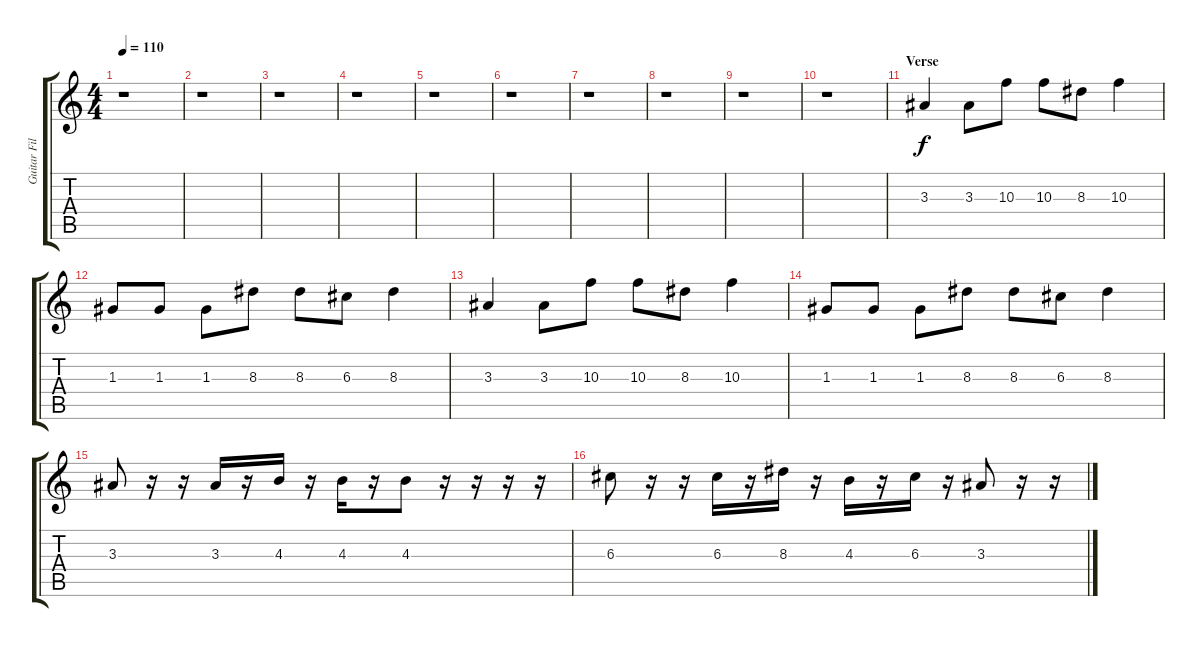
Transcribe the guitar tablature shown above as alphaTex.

\track ("Guitar Fill / Keyboard" "Guitar Fil") {instrument overdrivenguitar}
\staff {score tabs}
\tuning (E4 B3 G3 D3 A2 D2) {hide}
\ts (4 4)
\tempo 110
\clef g2
\ks c
r.1{dy f} |
r.1 |
r.1 |
r.1 |
r.1 |
r.1 |
r.1 |
r.1 |
r.1 |
r.1 |
\section ("" "Verse")
3.3.4{volume 5 instrument overdrivenguitar} 3.3.8 10.3.8 10.3.8 8.3.8 10.3.4 |
1.3.8 1.3.8 1.3.8 8.3.8 8.3.8 6.3.8 8.3.4 |
3.3.4 3.3.8 10.3.8 10.3.8 8.3.8 10.3.4 |
1.3.8 1.3.8 1.3.8 8.3.8 8.3.8 6.3.8 8.3.4 |
3.3.8{volume 10} r.16 r.16 3.3.16 r.16 4.3.16 r.16 4.3.16 r.16 4.3.8 r.16 r.16 r.16 r.16 |
6.3.8 r.16 r.16 6.3.16 r.16 8.3.16 r.16 4.3.16 r.16 6.3.16 r.16 3.3.8 r.16 r.16
